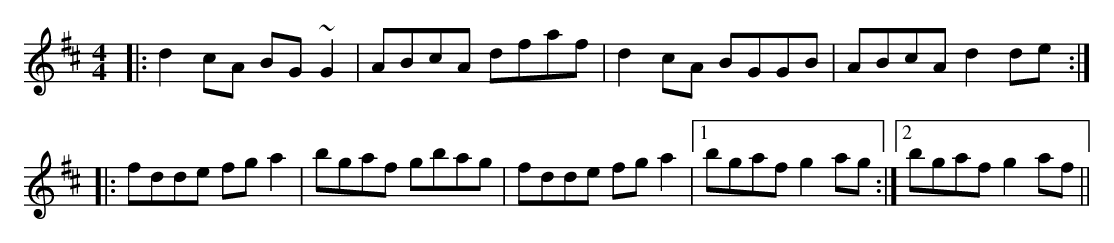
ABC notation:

X:1
M:4/4
K:D
|:d2cA BG~G2|ABcA dfaf|d2cA BGGB|ABcA d2de:|
|:fdde fga2|bgaf gbag|fdde fga2|1 bgaf g2ag:|2 bgaf g2af||
